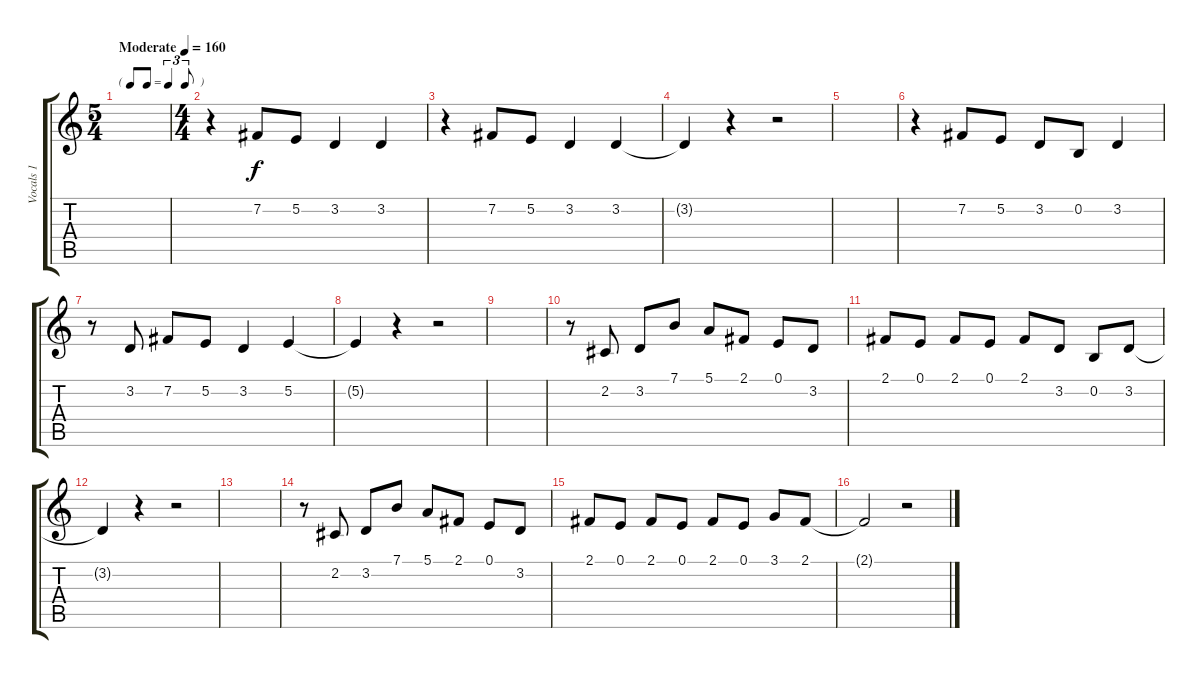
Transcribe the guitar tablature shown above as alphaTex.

\track ("Vocals 1" "Vocals 1") {instrument lead2sawtooth}
\staff {score tabs}
\tuning (E4 B3 G3 D3 A2 E2) {hide}
\ts (5 4)
\tf triplet8th
\tempo (160 "Moderate")
\clef g2
\ks c
|
\ts (4 4)
r.4 7.2.8 5.2.8 3.2.4 3.2.4 |
r.4 7.2.8 5.2.8 3.2.4 3.2.4 |
3.2{t}.4 r.4 r.2 |
|
r.4 7.2.8 5.2.8 3.2.8 0.2.8 3.2.4 |
r.8 3.2.8 7.2.8 5.2.8 3.2.4 5.2.4 |
5.2{t}.4 r.4 r.2 |
|
r.8 2.2.8 3.2.8 7.1.8 5.1.8 2.1.8 0.1.8 3.2.8 |
2.1.8 0.1.8 2.1.8 0.1.8 2.1.8 3.2.8 0.2.8 3.2.8 |
3.2{t}.4 r.4 r.2 |
|
r.8 2.2.8 3.2.8 7.1.8 5.1.8 2.1.8 0.1.8 3.2.8 |
2.1.8 0.1.8 2.1.8 0.1.8 2.1.8 0.1.8 3.1.8 2.1.8 |
2.1{t}.2 r.2
